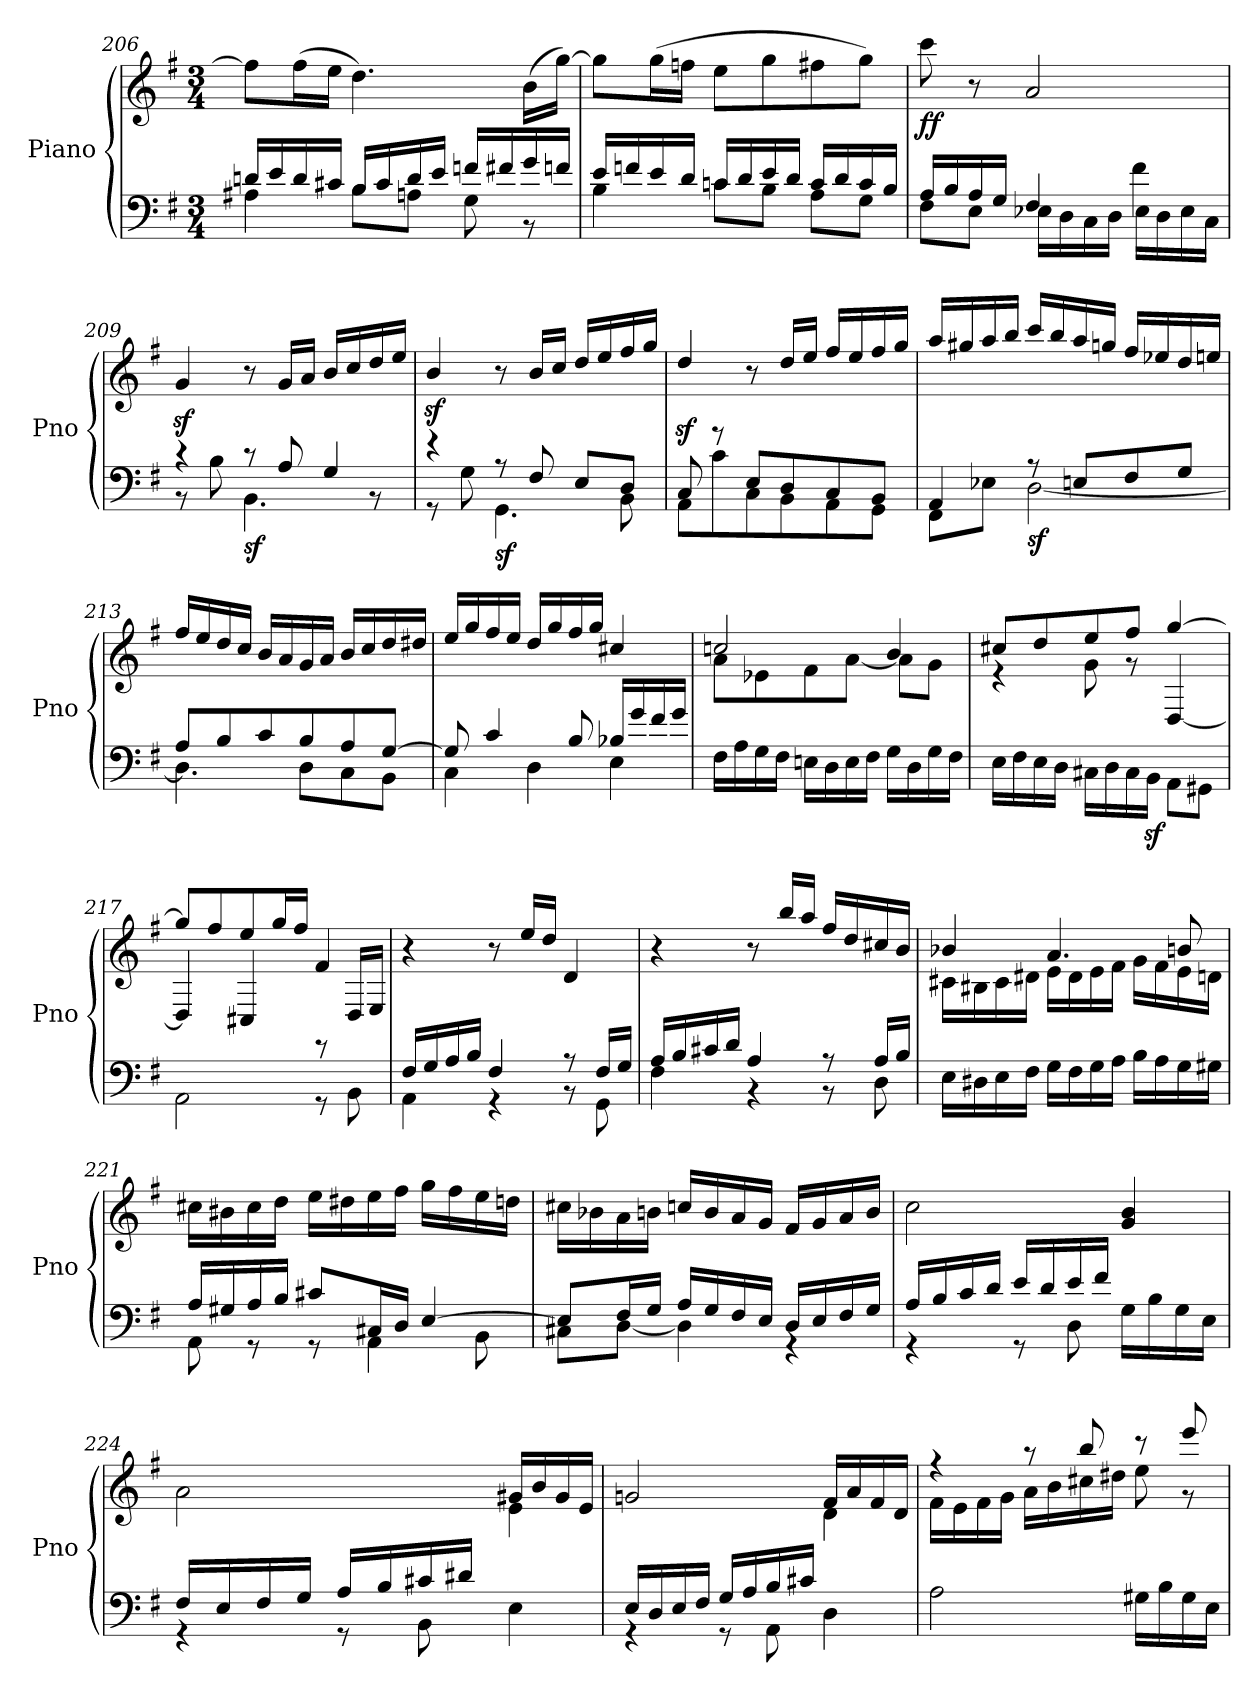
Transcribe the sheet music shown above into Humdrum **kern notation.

**kern	**kern	**dynam
*part1	*part1	*part1
*staff2	*staff1	*staff1/2
*I"Piano	*	*
*I'Pno	*	*
!!LO:LB:g=z
*clefF4	*clefG2	*
*k[f#]	*k[f#]	*
*G:	*G:	*
*M3/4	*M3/4	*
=206	=206	=206
*^	*	*
16dn/LL	4A#X\	8ff#\L]	.
16e/	.	.	.
16d/	.	(>16ff#\L	.
16c#X/JJ	.	16ee\JJ	.
16B/LL	8B\L	4.dd\)	.
16c#/	.	.	.
16d/	8An\J	.	.
16e/JJ	.	.	.
16fn/LL	8G\	.	.
16f#X/	.	.	.
16g/	8r	(>16b\LL	.
16fn/JJ	.	[16gg\JJ)	.
=207	=207	=207	=207
16e/LL	4B\	8gg\L]	.
16fn/	.	.	.
16e/	.	(>16gg\L	.
16d/JJ	.	16ffn\JJ	.
16c/LL	8cn\L	8ee\L	.
16d/	.	.	.
16e/	8B\J	8gg\	.
16d/JJ	.	.	.
16c/LL	8A\L	8ff#X\	.
16d/	.	.	.
16c/	8G\J	8gg\J)	.
16B/JJ	.	.	.
!!LO:LB:g=z
=208	=208	=208	=208
!	!	!	!LO:DY:b
16A/LL	8F#\L	8ccc\	ff
16B/	.	.	.
16A/	8E\J	8r	.
16G/JJ	.	.	.
4F#/	16E-X\LL	2a/	.
.	16D\	.	.
.	16C\	.	.
.	16D\JJ	.	.
4f#\	16E-\LL	.	.
.	16D\	.	.
.	16E-\	.	.
.	16C\JJ	.	.
=209	=209	=209	=209
4rc	8rBB	4gz</	.
.	8B\	.	.
!	!	!	!LO:DY:b=2
8rc	4.BB\	8r	sf
8A/	.	16g/LL	.
.	.	16a/JJ	.
4G/	.	16b/LL	.
.	.	16cc/	.
.	8rBB	16dd/	.
.	.	16ee/JJ	.
=210	=210	=210	=210
4r	8rGG	4bz</	.
.	8G\	.	.
!	!	!	!LO:DY:b=2
8rA	4.GG\	8r	sf
8F#/	.	16b/LL	.
.	.	16cc/JJ	.
8E/L	.	16dd/LL	.
.	.	16ee/	.
8D/J	8BB\	16ff#/	.
.	.	16gg/JJ	.
=211	=211	=211	=211
8C/	8AA\L	4ddz</	.
8rg	8c\	.	.
8E/L	8C\	8r	.
8D/	8BB\	16dd/LL	.
.	.	16ee/JJ	.
8C/	8AA\	16ff#/LL	.
.	.	16ee/	.
8BB/J	8GG\J	16ff#/	.
.	.	16gg/JJ	.
!!LO:LB:g=z
=212	=212	=212	=212
4AA/	8FF#\L	16aa/LL	.
.	.	16gg#X/	.
.	8E-X\J	16aa/	.
.	.	16bb/JJ	.
!	!	!	!LO:DY:b=2
8rA	[2D\	16ccc/LL	sf
.	.	16bb/	.
8En/L	.	16aa/	.
.	.	16ggn/JJ	.
8F#/	.	16ff#/LL	.
.	.	16ee-X/	.
8G/J	.	16dd/	.
.	.	16een/JJ	.
=213	=213	=213	=213
8A/L	4.D\]	16ff#/LL	.
.	.	16ee/	.
8B/	.	16dd/	.
.	.	16cc/JJ	.
8c/	.	16b/LL	.
.	.	16a/	.
8B/	8D\L	16g/	.
.	.	16a/JJ	.
8A/	8C\	16b/LL	.
.	.	16cc/	.
[8G/J	8BB\J	16dd/	.
.	.	16dd#X/JJ	.
=214	=214	=214	=214
8G/]	4C\	16ee/LL	.
.	.	16gg/	.
4c/	.	16ff#/	.
.	.	16ee/JJ	.
.	4D\	16dd/LL	.
.	.	16gg/	.
8B/	.	16ff#/	.
.	.	16gg/JJ	.
16B-X/LL	4E\	4cc#X/	.
16g/	.	.	.
16f#/	.	.	.
16g/JJ	.	.	.
*v	*v	*	*
!!LO:PB:g=z
=215	=215	=215
*	*^	*
16F#\LL	2ccn/	8a\L	.
16A\	.	.	.
16G\	.	8e-X\	.
16F#\JJ	.	.	.
16En\LL	.	8f#\	.
16D\	.	.	.
16E\	.	[8a\J	.
16F#\JJ	.	.	.
16G\LL	4b/	8a\L]	.
16D\	.	.	.
16G\	.	8g\J	.
16F#\JJ	.	.	.
=216	=216	=216	=216
16E\LL	8cc#X/L	4re	.
16F#\	.	.	.
16E\	8dd/	.	.
16D\JJ	.	.	.
16C#X\LL	8ee/	8g\	.
16D\	.	.	.
16C#\	8ff#/J	8rg	.
16BBz>\JJ	.	.	.
8AA\L	[4gg/	[4D/	.
8GG#X\J	.	.	.
=217	=217	=217	=217
2AA\	8gg/L]	4D/]	.
.	8ff#/	.	.
.	8ee/	4C#X/	.
.	16gg/L	.	.
.	16ff#/JJ	.	.
8rGG	4f#/	8rEE	.
8BB\	.	16D/LL	.
.	.	16E/JJ	.
*	*v	*v	*
=218	=218	=218
*^	*	*
16F#/LL	4AA\	4r	.
16G/	.	.	.
16A/	.	.	.
16B/JJ	.	.	.
4F#/	4rGG	8r	.
.	.	16ee/LL	.
.	.	16dd/JJ	.
8rA	8rBB	4d/	.
16F#/LL	8GG\	.	.
16G/JJ	.	.	.
!!LO:LB:g=z
=219	=219	=219	=219
16A/LL	4F#\	4r	.
16B/	.	.	.
16c#X/	.	.	.
16d/JJ	.	.	.
4A/	4rBB	8r	.
.	.	16bb/LL	.
.	.	16aa/JJ	.
8rA	8rBB	16ff#/LL	.
.	.	16dd/	.
16A/LL	8D\	16cc#X/	.
16B/JJ	.	16b/JJ	.
*v	*v	*	*
=220	=220	=220
*	*^	*
16E\LL	4b-X/	16c#X\LL	.
16D#X\	.	16B#X\	.
16E\	.	16c#\	.
16F#\JJ	.	16d#X\JJ	.
16G\LL	4.a/	16e\LL	.
16F#\	.	16d#\	.
16G\	.	16e\	.
16A\JJ	.	16f#\JJ	.
16B\LL	.	16g\LL	.
16A\	.	16f#\	.
16G\	8bn/	16e\	.
16G#X\JJ	.	16dn\JJ	.
*	*v	*v	*
=221	=221	=221
*^	*	*
16A/LL	8AA\	16cc#X\LL	.
16G#X/	.	16b#X\	.
16A/	8rGG	16cc#\	.
16B/JJ	.	16dd\JJ	.
8c#X/L	8rGG	16ee\LL	.
.	.	16dd#X\	.
16C#X/L	4AA\	16ee\	.
16D/JJ	.	16ff#\JJ	.
[4E/	.	16gg\LL	.
.	.	16ff#\	.
.	8BB\	16ee\	.
.	.	16ddn\JJ	.
!!LO:LB:g=z
=222	=222	=222	=222
8E/L]	8C#X\L	16cc#X\LL	.
.	.	16b-X\	.
16F#/L	[8D\J	16a\	.
16G/JJ	.	16bn\JJ	.
16A/LL	4D\]	16ccn/LL	.
16G/	.	16b/	.
16F#/	.	16a/	.
16E/JJ	.	16g/JJ	.
16D/LL	4rGG	16f#/LL	.
16E/	.	16g/	.
16F#/	.	16a/	.
16G/JJ	.	16b/JJ	.
=223	=223	=223	=223
16A/LL	4rGG	2cc\	.
16B/	.	.	.
16c/	.	.	.
16d/JJ	.	.	.
16e/LL	8rGG	.	.
16d/	.	.	.
16e/	8D\	.	.
16f#/JJ	.	.	.
16G\LL	4ryy	4g/ 4b/	.
16B\	.	.	.
16G\	.	.	.
16E\JJ	.	.	.
=224	=224	=224	=224
*	*	*^	*
16F#/LL	4rGG	2a\	32ryy	.
.	.	.	32bLLLyy	.
16E/	.	.	32ayy	.
.	.	.	32byy	.
16F#/	.	.	32ayy	.
.	.	.	32byy	.
16G/JJ	.	.	32ayy	.
.	.	.	32bJJJyy	.
16A/LL	8rGG	.	32aLLLyy	.
.	.	.	32byy	.
16B/	.	.	32ayy	.
.	.	.	32byy	.
16c#X/	8BB\	.	32ayy	.
.	.	.	32byy	.
16d#X/JJ	.	.	32ayy	.
.	.	.	32bJJJyy	.
4E\	4ryy	16g#X/LL	4e\	.
.	.	16b/	.	.
.	.	16g#/	.	.
.	.	16e/JJ	.	.
!!LO:LB:g=z	!!
=225	=225	=225	=225	=225
16E/LL	4rGG	2gn/	2ryy	.
16D/	.	.	.	.
16E/	.	.	.	.
16F#/JJ	.	.	.	.
16G/LL	8rGG	.	.	.
16A/	.	.	.	.
16B/	8AA\	.	.	.
16c#X/JJ	.	.	.	.
4D\	4ryy	16f#/LL	4d\	.
.	.	16a/	.	.
.	.	16f#/	.	.
.	.	16d/JJ	.	.
*v	*v	*	*	*
=226	=226	=226	=226
2A\	4rff	16f#\LL	.
.	.	16e\	.
.	.	16f#\	.
.	.	16g\JJ	.
.	8raa	16a\LL	.
.	.	16b\	.
.	8bb/	16cc#X\	.
.	.	16dd#X\JJ	.
16G#X\LL	8rccc	8ee\	.
16B\	.	.	.
16G#\	8eee/	8r	.
16E\JJ	.	.	.
*	*v	*v	*
=	=	=
*-	*-	*-
